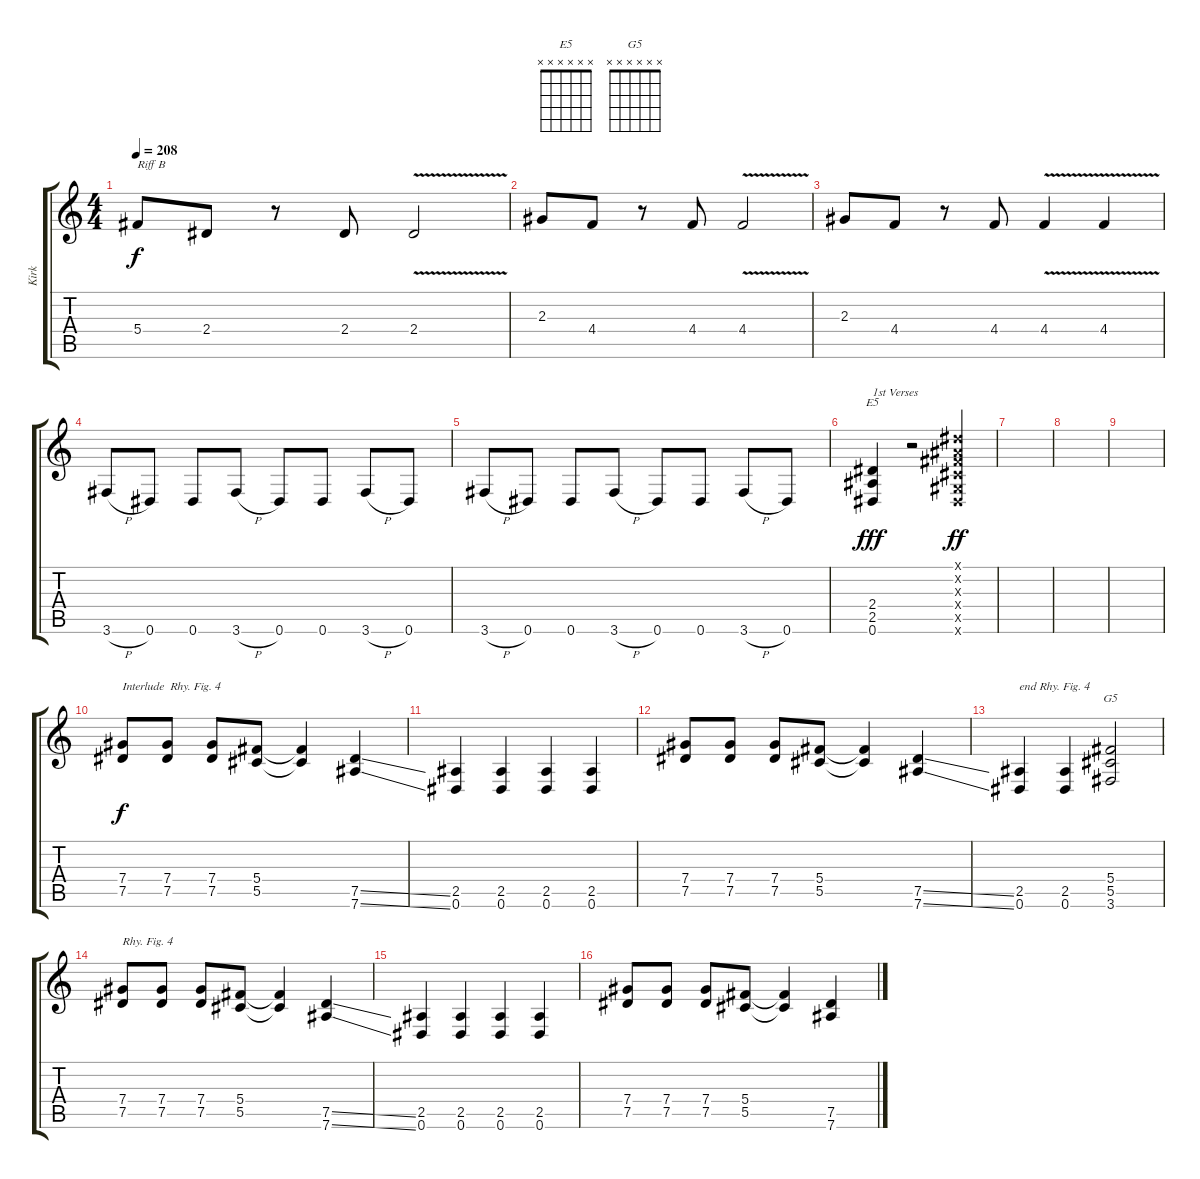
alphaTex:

\track ("Kirk" "Kirk") {instrument distortionguitar}
\staff {score tabs}
\tuning (Eb4 Bb3 Gb3 Db3 Ab2 Eb2) {hide}
\chord ("E5" x x x x x x)
\chord ("G5" x x x x x x)
\ts (4 4)
\tempo 208
\clef g2
\ks c
5.4.8{txt "Riff B" dy f} 2.4.8 r.8 2.4.8 2.4{v}.2 |
2.3.8 4.4.8 r.8 4.4.8 4.4{v}.2 |
2.3.8 4.4.8 r.8 4.4.8 4.4{v}.4 4.4{v}.4 |
3.6{h}.8 0.6.8 0.6.8 3.6{h}.8 0.6.8 0.6.8 3.6{h}.8 0.6.8 |
3.6{h}.8 0.6.8 0.6.8 3.6{h}.8 0.6.8 0.6.8 3.6{h}.8 0.6.8 |
(2.4 2.5 0.6).4{ch "E5" txt "1st Verses" dy fff} r.2 (0.1{x} 0.2{x} 0.3{x} 0.4{x} 0.5{x} 0.6{x}).4{dy ff} |
|
|
|
(7.4 7.5).8{txt "Interlude  Rhy. Fig. 4" dy f} (7.4 7.5).8 (7.4 7.5).8 (5.4 5.5).8 (5.4{t} 5.5{t}).4 (7.5{ss} 7.6{ss}).4 |
(2.5 0.6).4 (2.5 0.6).4 (2.5 0.6).4 (2.5 0.6).4 |
(7.4 7.5).8 (7.4 7.5).8 (7.4 7.5).8 (5.4 5.5).8 (5.4{t} 5.5{t}).4 (7.5{ss} 7.6{ss}).4 |
(2.5 0.6).4{txt "end Rhy. Fig. 4"} (2.5 0.6).4 (5.4 5.5 3.6).2{ch "G5"} |
(7.4 7.5).8{txt "Rhy. Fig. 4"} (7.4 7.5).8 (7.4 7.5).8 (5.4 5.5).8 (5.4{t} 5.5{t}).4 (7.5{ss} 7.6{ss}).4 |
(2.5 0.6).4 (2.5 0.6).4 (2.5 0.6).4 (2.5 0.6).4 |
(7.4 7.5).8 (7.4 7.5).8 (7.4 7.5).8 (5.4 5.5).8 (5.4{t} 5.5{t}).4 (7.5{ss} 7.6{ss}).4
